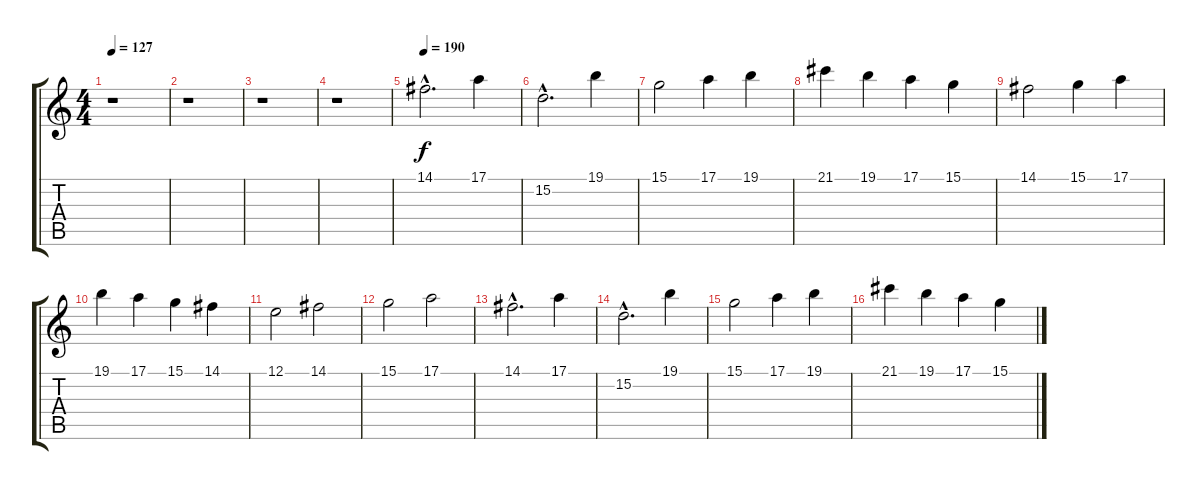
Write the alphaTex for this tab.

\track "" {instrument harmonica}
\staff {score tabs}
\tuning (E4 B3 G3 D3 A2 E2) {hide}
\ts (4 4)
\tempo 127
\clef g2
\ks c
r.1{dy f} |
r.1 |
r.1 |
r.1 |
\tempo 190
14.1{hac}.2{d} 17.1.4 |
15.2{hac}.2{d} 19.1.4 |
15.1.2 17.1.4 19.1.4 |
21.1.4 19.1.4 17.1.4 15.1.4 |
14.1.2 15.1.4 17.1.4 |
19.1.4 17.1.4 15.1.4 14.1.4 |
12.1.2 14.1.2 |
15.1.2 17.1.2 |
14.1{hac}.2{d} 17.1.4 |
15.2{hac}.2{d} 19.1.4 |
15.1.2 17.1.4 19.1.4 |
21.1.4 19.1.4 17.1.4 15.1.4
